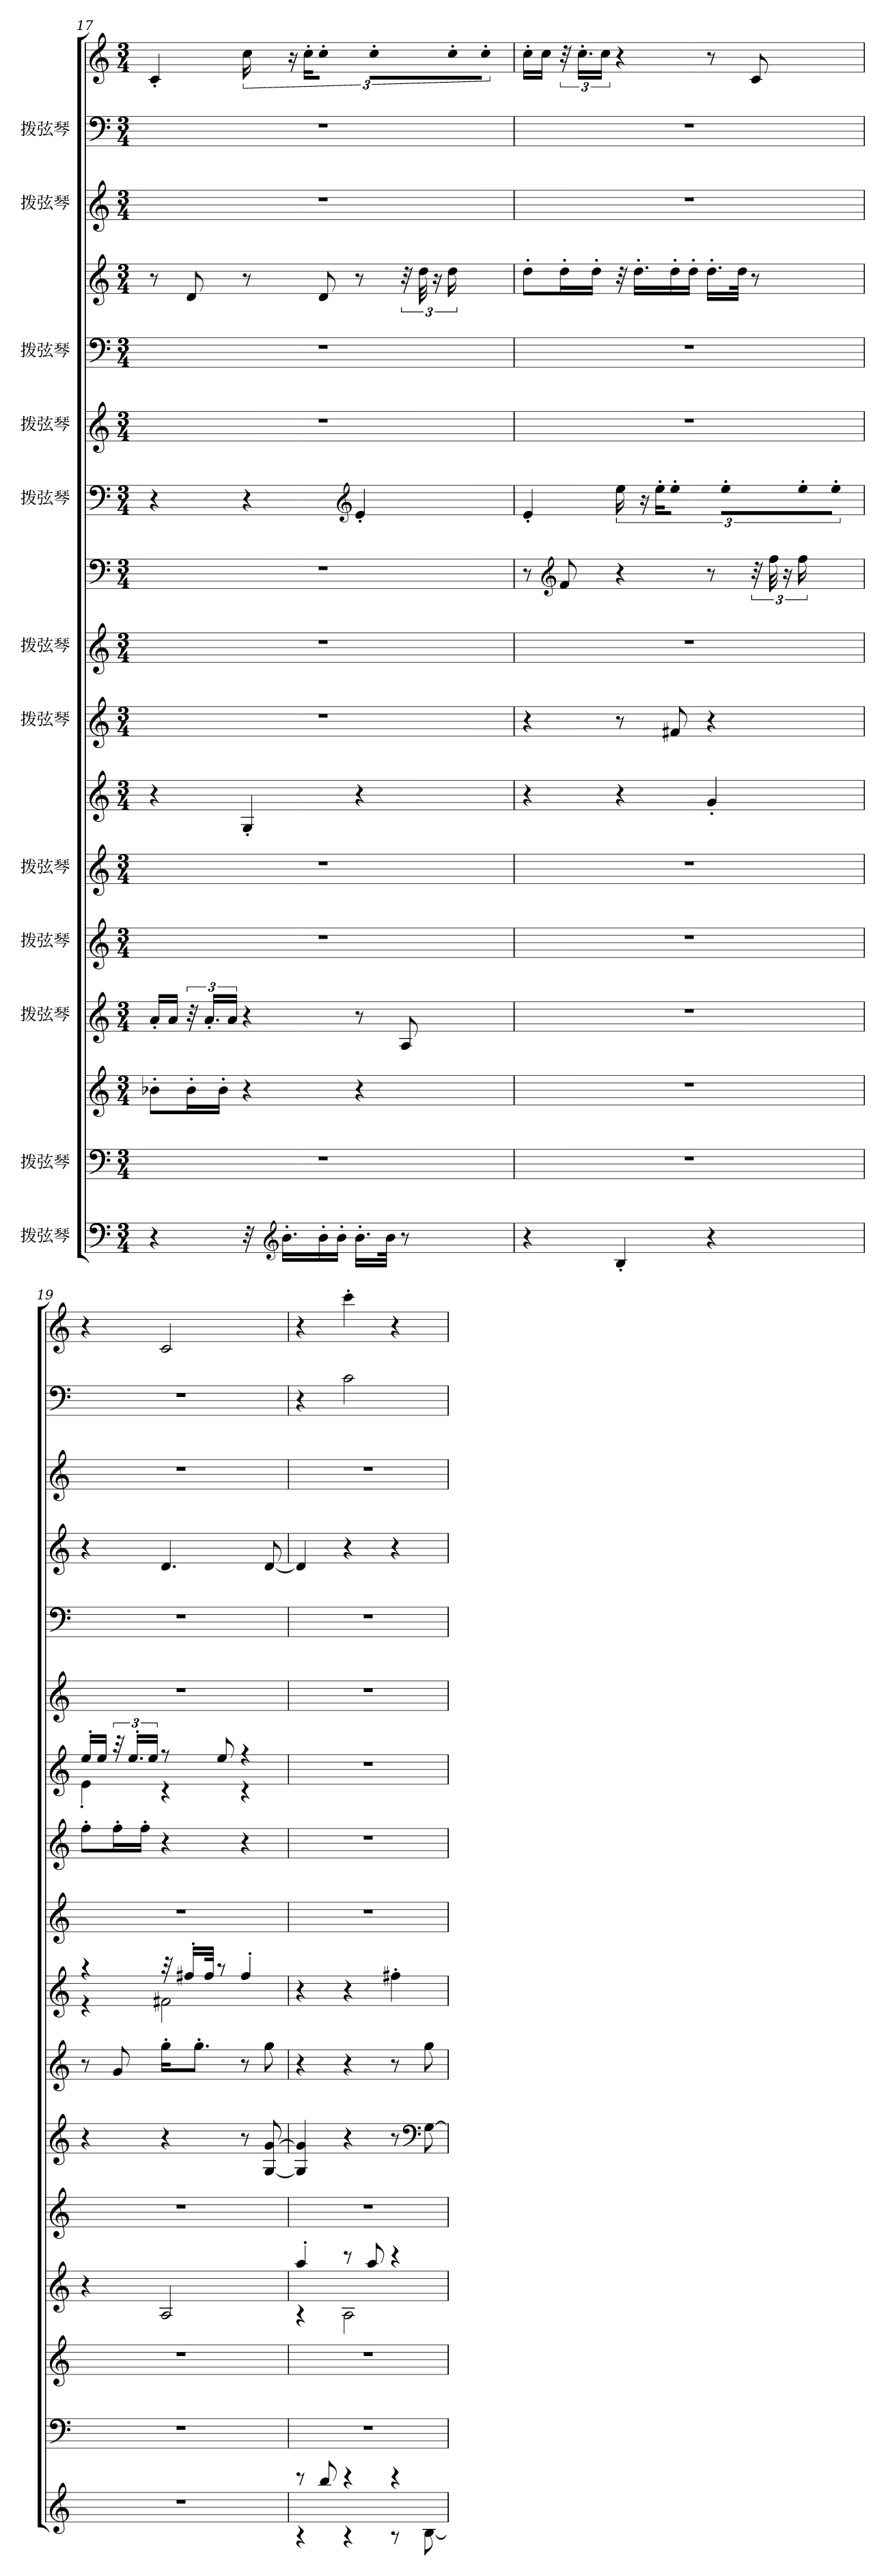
**kern	**kern	**kern	**kern	**kern	**kern	**kern	**kern	**kern	**kern	**kern	**kern	**kern	**kern	**kern	**kern	**kern
*part12	*part11	*part11	*part10	*part9	*part8	*part8	*part7	*part6	*part6	*part5	*part4	*part3	*part3	*part2	*part1	*part1
*staff17	*staff16	*staff15	*staff14	*staff13	*staff12	*staff11	*staff10	*staff9	*staff8	*staff7	*staff6	*staff5	*staff4	*staff3	*staff2	*staff1
*I"拨弦琴	*I"拨弦琴	*	*I"拨弦琴	*I"拨弦琴	*I"拨弦琴	*	*I"拨弦琴	*I"拨弦琴	*	*I"拨弦琴	*I"拨弦琴	*I"拨弦琴	*	*I"拨弦琴	*I"拨弦琴	*
*clefF4	*clefF4	*clefG2	*clefG2	*clefG2	*clefG2	*clefG2	*clefG2	*clefG2	*clefF4	*clefF4	*clefG2	*clefF4	*clefG2	*clefG2	*clefF4	*clefG2
*k[]	*k[]	*k[]	*k[]	*k[]	*k[]	*k[]	*k[]	*k[]	*k[]	*k[]	*k[]	*k[]	*k[]	*k[]	*k[]	*k[]
*M3/4	*M3/4	*M3/4	*M3/4	*M3/4	*M3/4	*M3/4	*M3/4	*M3/4	*M3/4	*M3/4	*M3/4	*M3/4	*M3/4	*M3/4	*M3/4	*M3/4
=17	=17	=17	=17	=17	=17	=17	=17	=17	=17	=17	=17	=17	=17	=17	=17	=17
4r	2.r	8b-X'\L	16a'/LL	2.r	2.r	4r	2.r	2.r	2.r	4r	2.r	2.r	8r	2.r	2.r	4c'/
.	.	.	16a/JJ	.	.	.	.	.	.	.	.	.	.	.	.	.
.	.	16b-'\L	48r	.	.	.	.	.	.	.	.	.	8d/	.	.	.
.	.	.	24.a'/LL	.	.	.	.	.	.	.	.	.	.	.	.	.
.	.	16b-'\JJ	.	.	.	.	.	.	.	.	.	.	.	.	.	.
.	.	.	24a/JJ	.	.	.	.	.	.	.	.	.	.	.	.	.
32r	.	4r	4r	.	.	4G'/	.	.	.	4r	.	.	8r	.	.	24cc\
*clefG2	*	*	*	*	*	*	*	*	*	*	*	*	*	*	*	*
16.b'\LL	.	.	.	.	.	.	.	.	.	.	.	.	.	.	.	.
.	.	.	.	.	.	.	.	.	.	.	.	.	.	.	.	24r
.	.	.	.	.	.	.	.	.	.	.	.	.	.	.	.	24cc'\KL
16b'\	.	.	.	.	.	.	.	.	.	.	.	.	8d/	.	.	8cc'\J
16b'\JJ	.	.	.	.	.	.	.	.	.	.	.	.	.	.	.	.
*	*	*	*	*	*	*	*	*	*	*clefG2	*	*	*	*	*	*
16.b'\LL	.	4r	8r	.	.	4r	.	.	.	4e'/	.	.	8r	.	.	16cc'\KL
.	.	.	.	.	.	.	.	.	.	.	.	.	.	.	.	8cc'\
32b\JJk	.	.	.	.	.	.	.	.	.	.	.	.	.	.	.	.
8r	.	.	8A/	.	.	.	.	.	.	.	.	.	48r	.	.	.
.	.	.	.	.	.	.	.	.	.	.	.	.	48dd\	.	.	.
.	.	.	.	.	.	.	.	.	.	.	.	.	24r	.	.	.
.	.	.	.	.	.	.	.	.	.	.	.	.	.	.	.	16cc'\Jk
.	.	.	.	.	.	.	.	.	.	.	.	.	24dd\	.	.	.
!!LO:PB:g=z
=18	=18	=18	=18	=18	=18	=18	=18	=18	=18	=18	=18	=18	=18	=18	=18	=18
4r	2.r	2.r	2.r	2.r	2.r	4r	4r	2.r	8r	4e'/	2.r	2.r	8dd'\L	2.r	2.r	16cc'\LL
.	.	.	.	.	.	.	.	.	.	.	.	.	.	.	.	16cc\JJ
*	*	*	*	*	*	*	*	*	*clefG2	*	*	*	*	*	*	*
.	.	.	.	.	.	.	.	.	8f/	.	.	.	16dd'\L	.	.	48r
.	.	.	.	.	.	.	.	.	.	.	.	.	.	.	.	24.cc'\LL
.	.	.	.	.	.	.	.	.	.	.	.	.	16dd'\JJ	.	.	.
.	.	.	.	.	.	.	.	.	.	.	.	.	.	.	.	24cc\JJ
4B'/	.	.	.	.	.	4r	8r	.	4r	24ee\	.	.	32r	.	.	4r
.	.	.	.	.	.	.	.	.	.	.	.	.	16.dd'\LL	.	.	.
.	.	.	.	.	.	.	.	.	.	24r	.	.	.	.	.	.
.	.	.	.	.	.	.	.	.	.	24ee'\KL	.	.	.	.	.	.
.	.	.	.	.	.	.	8f#X/	.	.	8ee'\J	.	.	16dd'\	.	.	.
.	.	.	.	.	.	.	.	.	.	.	.	.	16dd'\JJ	.	.	.
4r	.	.	.	.	.	4g'/	4r	.	8r	16ee'\KL	.	.	16.dd'\LL	.	.	8r
.	.	.	.	.	.	.	.	.	.	8ee'\	.	.	.	.	.	.
.	.	.	.	.	.	.	.	.	.	.	.	.	32dd\JJk	.	.	.
.	.	.	.	.	.	.	.	.	48r	.	.	.	8r	.	.	8c/
.	.	.	.	.	.	.	.	.	48ff\	.	.	.	.	.	.	.
.	.	.	.	.	.	.	.	.	24r	.	.	.	.	.	.	.
.	.	.	.	.	.	.	.	.	.	16ee'\Jk	.	.	.	.	.	.
.	.	.	.	.	.	.	.	.	24ff\	.	.	.	.	.	.	.
=19	=19	=19	=19	=19	=19	=19	=19	=19	=19	=19	=19	=19	=19	=19	=19	=19
*	*	*	*	*	*	*	*^	*	*	*^	*	*	*	*	*	*
2.r	2.r	2.r	4r	2.r	4r	8r	4r	4r	2.r	8ff'\L	16ee'/LL	4e'\	2.r	2.r	4r	2.r	2.r	4r
.	.	.	.	.	.	.	.	.	.	.	16ee/JJ	.	.	.	.	.	.	.
.	.	.	.	.	.	8g/	.	.	.	16ff'\L	48r	.	.	.	.	.	.	.
.	.	.	.	.	.	.	.	.	.	.	24.ee'/LL	.	.	.	.	.	.	.
.	.	.	.	.	.	.	.	.	.	16ff'\JJ	.	.	.	.	.	.	.	.
.	.	.	.	.	.	.	.	.	.	.	24ee/JJ	.	.	.	.	.	.	.
.	.	.	2A/	.	4r	16gg'\KL	32r	2f#X\	.	4r	8r	4r	.	.	4.d/	.	.	2c/
.	.	.	.	.	.	.	16ff#X'/LL	.	.	.	.	.	.	.	.	.	.	.
.	.	.	.	.	.	8.gg'\J	.	.	.	.	.	.	.	.	.	.	.	.
.	.	.	.	.	.	.	32ff#/JJk	.	.	.	.	.	.	.	.	.	.	.
.	.	.	.	.	.	.	8r	.	.	.	8ee/	.	.	.	.	.	.	.
.	.	.	.	.	8r	8r	4ff#'/	.	.	4r	4r	4r	.	.	.	.	.	.
.	.	.	.	.	[8G/ [8g/	8gg\	.	.	.	.	.	.	.	.	[8d/	.	.	.
*	*	*	*	*	*	*	*v	*v	*	*	*v	*v	*	*	*	*	*	*
=20	=20	=20	=20	=20	=20	=20	=20	=20	=20	=20	=20	=20	=20	=20	=20	=20
*^	*	*	*^	*	*	*	*	*	*	*	*	*	*	*	*	*
8r	4r	2.r	2.r	4aa'/	4r	2.r	4G/] 4g/]	4r	4r	2.r	2.r	2.r	2.r	2.r	4d/]	2.r	4r	4r
8bb/	.	.	.	.	.	.	.	.	.	.	.	.	.	.	.	.	.	.
4r	4r	.	.	8r	2A\	.	4r	4r	4r	.	.	.	.	.	4r	.	2c\	4ccc'\
.	.	.	.	8aa/	.	.	.	.	.	.	.	.	.	.	.	.	.	.
4r	8r	.	.	4r	.	.	8r	8r	4ff#X'\	.	.	.	.	.	4r	.	.	4r
*	*	*	*	*	*	*	*clefF4	*	*	*	*	*	*	*	*	*	*	*
.	[8B\	.	.	.	.	.	[8G\	8gg\	.	.	.	.	.	.	.	.	.	.
*v	*v	*	*	*v	*v	*	*	*	*	*	*	*	*	*	*	*	*	*
=	=	=	=	=	=	=	=	=	=	=	=	=	=	=	=	=
*-	*-	*-	*-	*-	*-	*-	*-	*-	*-	*-	*-	*-	*-	*-	*-	*-
